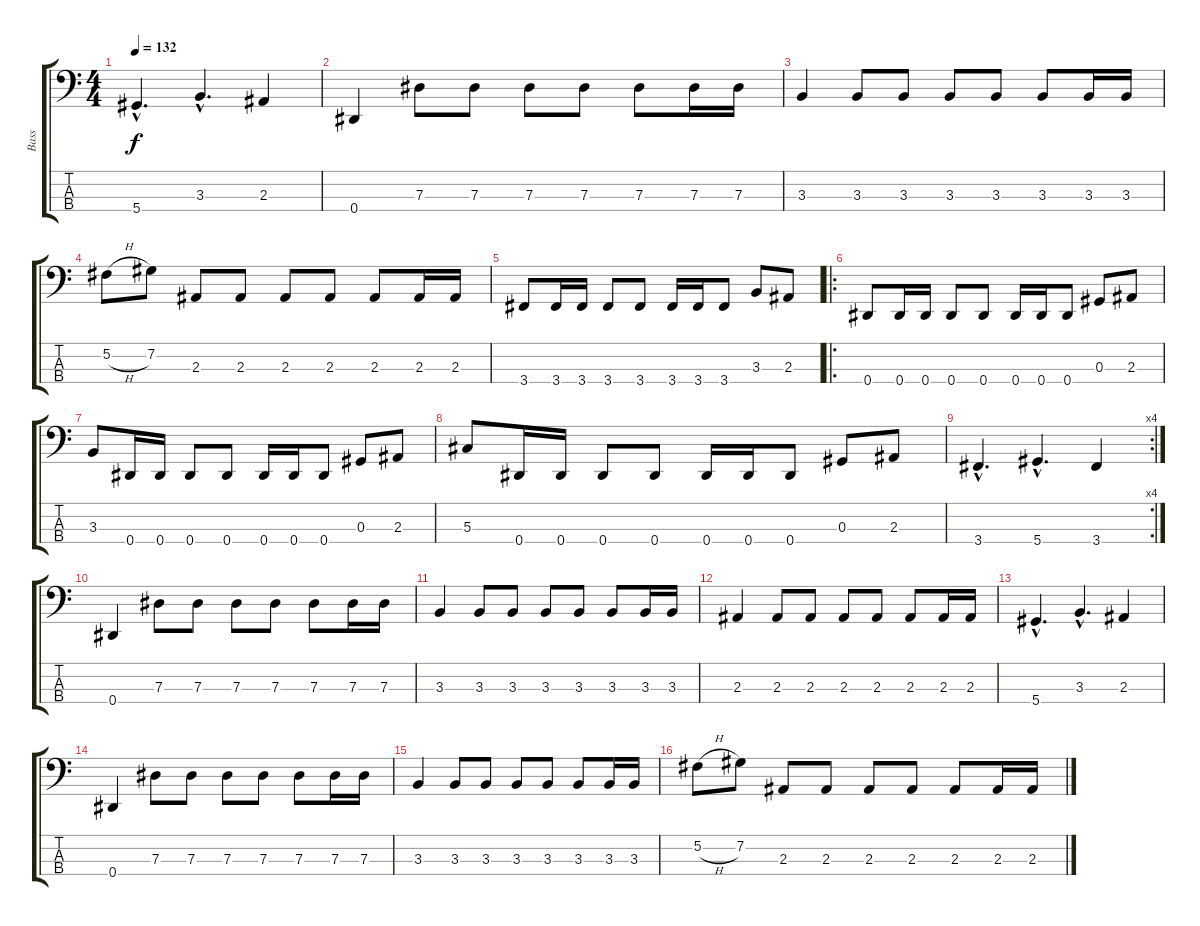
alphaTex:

\track ("Bass" "Bass") {instrument electricbassfinger}
\staff {score tabs}
\tuning (Gb2 Db2 Ab1 Eb1) {hide}
\ts (4 4)
\tempo 132
\clef f4
\ks c
5.4{hac}.4{d dy f} 3.3{hac}.4{d} 2.3.4 |
0.4.4 7.3.8 7.3.8 7.3.8 7.3.8 7.3.8 7.3.16 7.3.16 |
3.3.4 3.3.8 3.3.8 3.3.8 3.3.8 3.3.8 3.3.16 3.3.16 |
5.2{h}.8 7.2.8 2.3.8 2.3.8 2.3.8 2.3.8 2.3.8 2.3.16 2.3.16 |
3.4.8 3.4.16 3.4.16 3.4.8 3.4.8 3.4.16 3.4.16 3.4.8 3.3.8 2.3.8 |
\ro
0.4.8 0.4.16 0.4.16 0.4.8 0.4.8 0.4.16 0.4.16 0.4.8 0.3.8 2.3.8 |
3.3.8 0.4.16 0.4.16 0.4.8 0.4.8 0.4.16 0.4.16 0.4.8 0.3.8 2.3.8 |
5.3.8 0.4.16 0.4.16 0.4.8 0.4.8 0.4.16 0.4.16 0.4.8 0.3.8 2.3.8 |
\rc 4
3.4{hac}.4{d} 5.4{hac}.4{d} 3.4.4 |
0.4.4 7.3.8 7.3.8 7.3.8 7.3.8 7.3.8 7.3.16 7.3.16 |
3.3.4 3.3.8 3.3.8 3.3.8 3.3.8 3.3.8 3.3.16 3.3.16 |
2.3.4 2.3.8 2.3.8 2.3.8 2.3.8 2.3.8 2.3.16 2.3.16 |
5.4{hac}.4{d} 3.3{hac}.4{d} 2.3.4 |
0.4.4 7.3.8 7.3.8 7.3.8 7.3.8 7.3.8 7.3.16 7.3.16 |
3.3.4 3.3.8 3.3.8 3.3.8 3.3.8 3.3.8 3.3.16 3.3.16 |
5.2{h}.8 7.2.8 2.3.8 2.3.8 2.3.8 2.3.8 2.3.8 2.3.16 2.3.16
